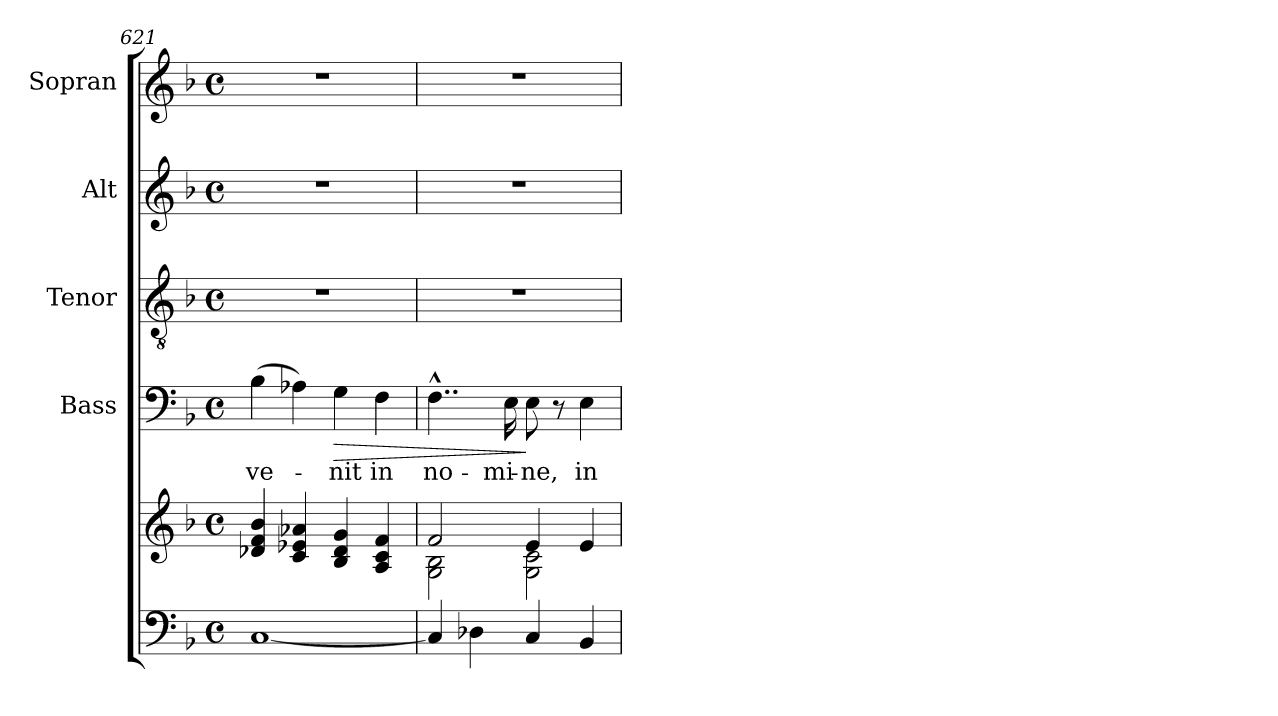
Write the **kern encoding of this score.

**kern	**kern	**kern	**text	**dynam	**kern	**kern	**kern
*part5	*part5	*part4	*part4	*part4	*part3	*part2	*part1
*staff6	*staff5	*staff4	*staff4	*staff4	*staff3	*staff2	*staff1
*	*	*I"Bass	*	*	*I"Tenor	*I"Alt	*I"Sopran
*	*	*I'B.	*	*	*I'T.	*I'A.	*I'S.
*clefF4	*clefG2	*clefF4	*	*	*clefGv2	*clefG2	*clefG2
*k[b-]	*k[b-]	*k[b-]	*	*	*k[b-]	*k[b-]	*k[b-]
*F:	*F:	*F:	*	*	*F:	*F:	*F:
*M4/4	*M4/4	*M4/4	*	*	*M4/4	*M4/4	*M4/4
*met(c)	*met(c)	*met(c)	*	*	*met(c)	*met(c)	*met(c)
=621	=621	=621	=621	=621	=621	=621	=621
!	!	!	!LO:LY:b	!	!	!	!
[1C	4d-X/ 4f/ 4b-/	(>4B-\	ve-	.	1r	1r	1r
.	4c/ 4e-X/ 4a-X/	4A-X\)	.	.	.	.	.
!	!	!	!LO:LY:b	!LO:HP:b	!	!	!
.	4B-/ 4d-/ 4g/	4G\	-nit	>	.	.	.
!	!	!	!LO:LY:b	!	!	!	!
.	4A/ 4c/ 4f/	4F\	in	.	.	.	.
!!LO:PB:g=z
=622	=622	=622	=622	=622	=622	=622	=622
*	*^	*	*	*	*	*	*
!	!	!	!	!LO:LY:b	!	!	!	!
4C/]	2f/	2G\ 2B-\	4..F^^>\	no-	.	1r	1r	1r
4D-X\	.	.	.	.	.	.	.	.
!	!	!	!	!LO:LY:b	!	!	!	!
.	.	.	16E\	-mi-	.	.	.	.
!	!	!	!	!LO:LY:b	!	!	!	!
4C/	4e/	2G\ 2c\	8E\	-ne,	]	.	.	.
.	.	.	8r	.	.	.	.	.
!	!	!	!	!LO:LY:b	!	!	!	!
4BB-/	4e/	.	4E\	in	.	.	.	.
*	*v	*v	*	*	*	*	*	*
=	=	=	=	=	=	=	=
*-	*-	*-	*-	*-	*-	*-	*-
